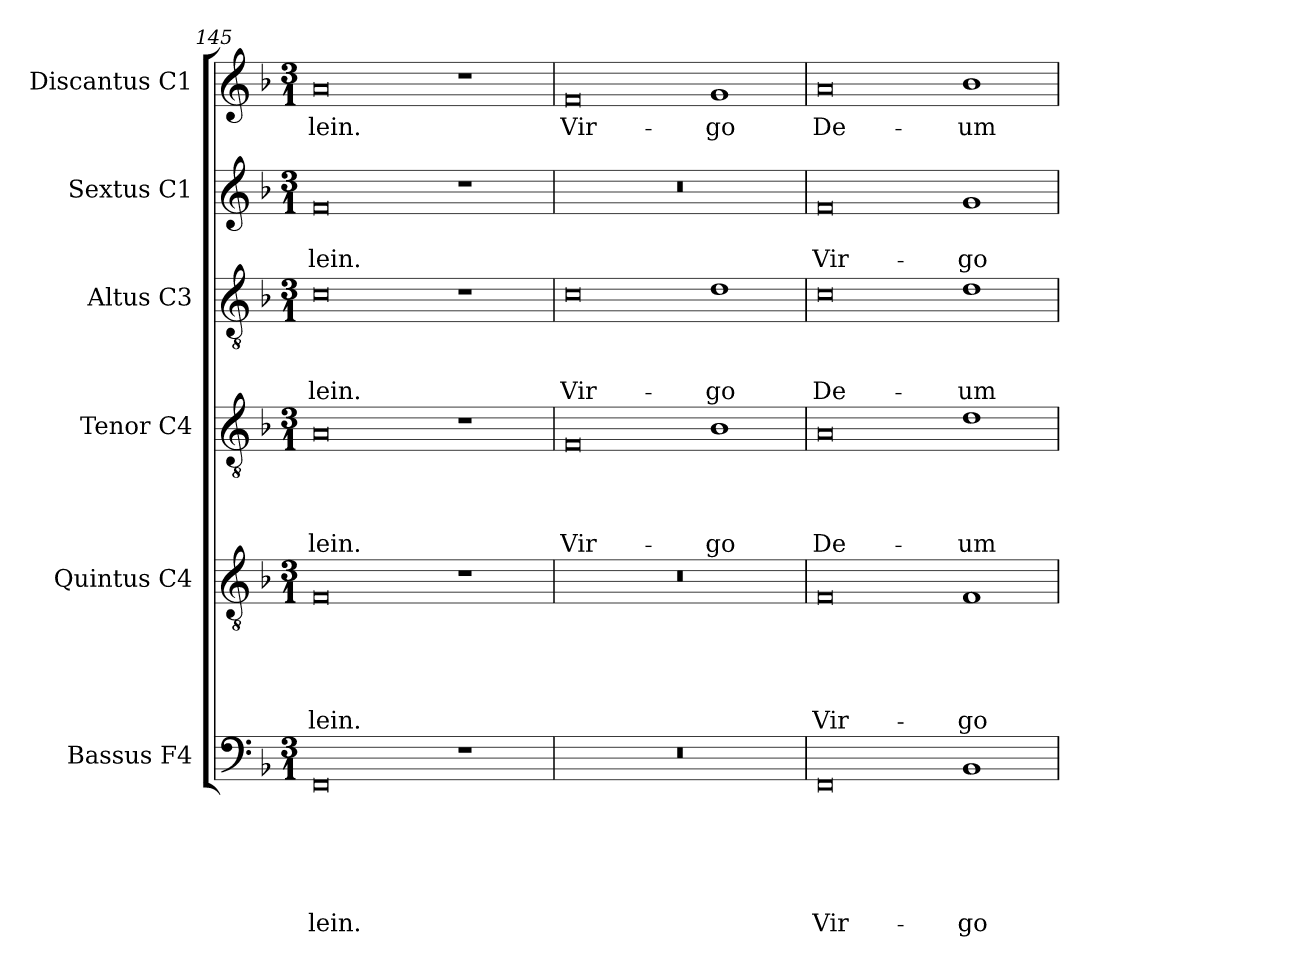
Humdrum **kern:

**kern	**text	**text	**text	**text	**text	**text	**kern	**text	**text	**text	**text	**text	**kern	**text	**text	**text	**text	**kern	**text	**text	**text	**kern	**text	**text	**kern	**text
*part6	*part6	*part6	*part6	*part6	*part6	*part6	*part5	*part5	*part5	*part5	*part5	*part5	*part4	*part4	*part4	*part4	*part4	*part3	*part3	*part3	*part3	*part2	*part2	*part2	*part1	*part1
*staff6	*staff6	*staff6	*staff6	*staff6	*staff6	*staff6	*staff5	*staff5	*staff5	*staff5	*staff5	*staff5	*staff4	*staff4	*staff4	*staff4	*staff4	*staff3	*staff3	*staff3	*staff3	*staff2	*staff2	*staff2	*staff1	*staff1
*I"Bassus F4	*	*	*	*	*	*	*I"Quintus C4	*	*	*	*	*	*I"Tenor C4	*	*	*	*	*I"Altus C3	*	*	*	*I"Sextus C1	*	*	*I"Discantus C1	*
*I'B	*	*	*	*	*	*	*	*	*	*	*	*	*I'T	*	*	*	*	*I'A	*	*	*	*	*	*	*I'C	*
*clefF4	*	*	*	*	*	*	*clefGv2	*	*	*	*	*	*clefGv2	*	*	*	*	*clefGv2	*	*	*	*clefG2	*	*	*clefG2	*
*k[b-]	*	*	*	*	*	*	*k[b-]	*	*	*	*	*	*k[b-]	*	*	*	*	*k[b-]	*	*	*	*k[b-]	*	*	*k[b-]	*
*F:	*	*	*	*	*	*	*F:	*	*	*	*	*	*F:	*	*	*	*	*F:	*	*	*	*F:	*	*	*F:	*
*M3/1	*	*	*	*	*	*	*M3/1	*	*	*	*	*	*M3/1	*	*	*	*	*M3/1	*	*	*	*M3/1	*	*	*M3/1	*
=145	=145	=145	=145	=145	=145	=145	=145	=145	=145	=145	=145	=145	=145	=145	=145	=145	=145	=145	=145	=145	=145	=145	=145	=145	=145	=145
!	!	!	!	!	!	!LO:LY:b	!	!	!	!	!	!LO:LY:b	!	!	!	!	!LO:LY:b	!	!	!	!LO:LY:b	!	!	!LO:LY:b	!	!LO:LY:b
0FF	.	.	.	.	.	-lein.	0F	.	.	.	.	-lein.	0A	.	.	.	-lein.	0c	.	.	-lein.	0f	.	-lein.	0a	-lein.
1r	.	.	.	.	.	.	1r	.	.	.	.	.	1r	.	.	.	.	1r	.	.	.	1r	.	.	1r	.
=146	=146	=146	=146	=146	=146	=146	=146	=146	=146	=146	=146	=146	=146	=146	=146	=146	=146	=146	=146	=146	=146	=146	=146	=146	=146	=146
!	!	!	!	!	!	!	!	!	!	!	!	!	!	!	!	!	!LO:LY:b	!	!	!	!LO:LY:b	!	!	!	!	!LO:LY:b
0.r	.	.	.	.	.	.	0.r	.	.	.	.	.	0F	.	.	.	Vir-	0c	.	.	Vir-	0.r	.	.	0f	Vir-
!	!	!	!	!	!	!	!	!	!	!	!	!	!	!	!	!	!LO:LY:b	!	!	!	!LO:LY:b	!	!	!	!	!LO:LY:b
.	.	.	.	.	.	.	.	.	.	.	.	.	1B-	.	.	.	-go	1d	.	.	-go	.	.	.	1g	-go
=147	=147	=147	=147	=147	=147	=147	=147	=147	=147	=147	=147	=147	=147	=147	=147	=147	=147	=147	=147	=147	=147	=147	=147	=147	=147	=147
!	!	!	!	!	!	!LO:LY:b	!	!	!	!	!	!LO:LY:b	!	!	!	!	!LO:LY:b	!	!	!	!LO:LY:b	!	!	!LO:LY:b	!	!LO:LY:b
0FF	.	.	.	.	.	Vir-	0F	.	.	.	.	Vir-	0A	.	.	.	De-	0c	.	.	De-	0f	.	Vir-	0a	De-
!	!	!	!	!	!	!LO:LY:b	!	!	!	!	!	!LO:LY:b	!	!	!	!	!LO:LY:b	!	!	!	!LO:LY:b	!	!	!LO:LY:b	!	!LO:LY:b
1BB-	.	.	.	.	.	-go	1F	.	.	.	.	-go	1d	.	.	.	-um	1d	.	.	-um	1g	.	-go	1b-	-um
=	=	=	=	=	=	=	=	=	=	=	=	=	=	=	=	=	=	=	=	=	=	=	=	=	=	=
*-	*-	*-	*-	*-	*-	*-	*-	*-	*-	*-	*-	*-	*-	*-	*-	*-	*-	*-	*-	*-	*-	*-	*-	*-	*-	*-
